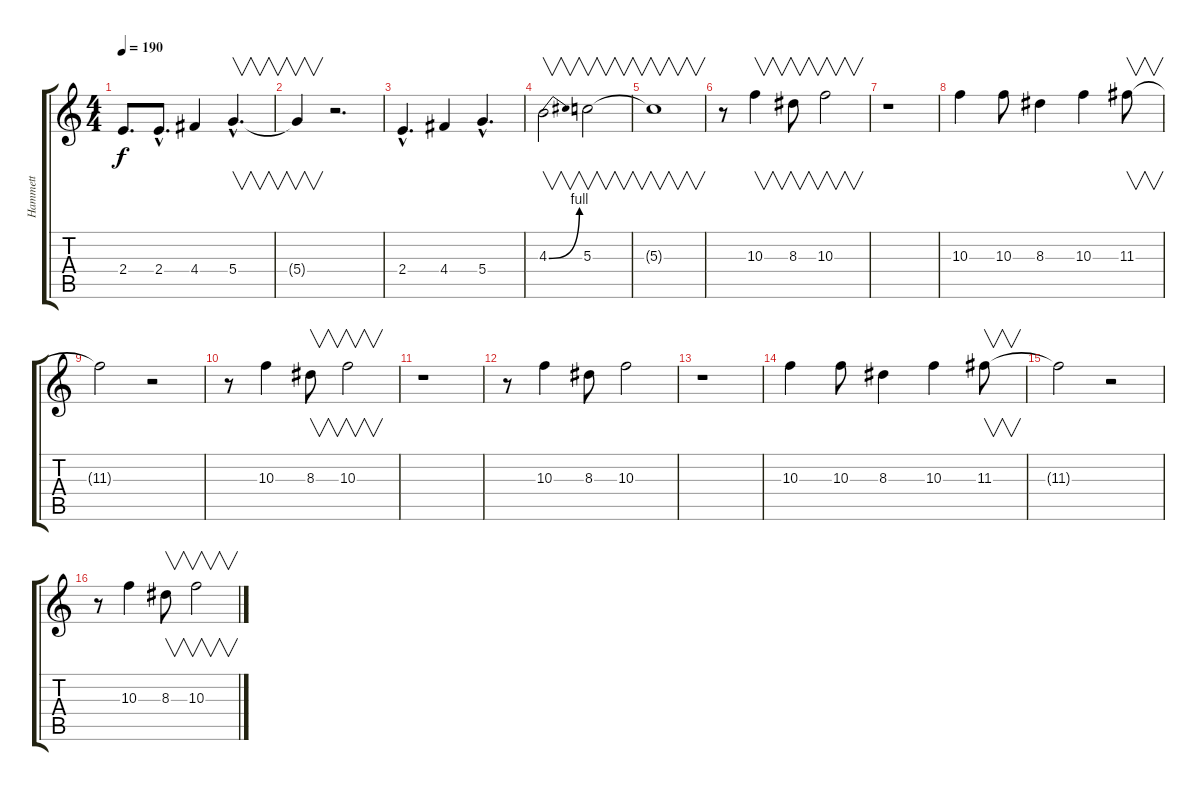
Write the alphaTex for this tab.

\track ("Hammett" "Hammett") {instrument distortionguitar}
\staff {score tabs}
\tuning (E4 B3 G3 D3 A2 E2) {hide}
\ts (4 4)
\tempo 190
\clef g2
\ks c
2.4.8{d dy f} 2.4{hac}.8{d} 4.4.4 5.4{hac}.4{v d} |
5.4{t}.4{v} r.2{d} |
2.4{hac}.4{d} 4.4.4 5.4{hac}.4{d} |
4.3{be (bend 0 0 60 4)}.2{v} 5.3.2{v} |
5.3{t}.1{v} |
r.8 10.3.4{v} 8.3.8{v} 10.3.2{v} |
r.1 |
10.3.4 10.3.8 8.3.4 10.3.4 11.3.8{v} |
11.3{t}.2 r.2 |
r.8 10.3.4 8.3.8{v} 10.3.2{v} |
r.1 |
r.8 10.3.4 8.3.8 10.3.2 |
r.1 |
10.3.4 10.3.8 8.3.4 10.3.4 11.3.8{v} |
11.3{t}.2 r.2 |
r.8 10.3.4 8.3.8{v} 10.3.2{v}
